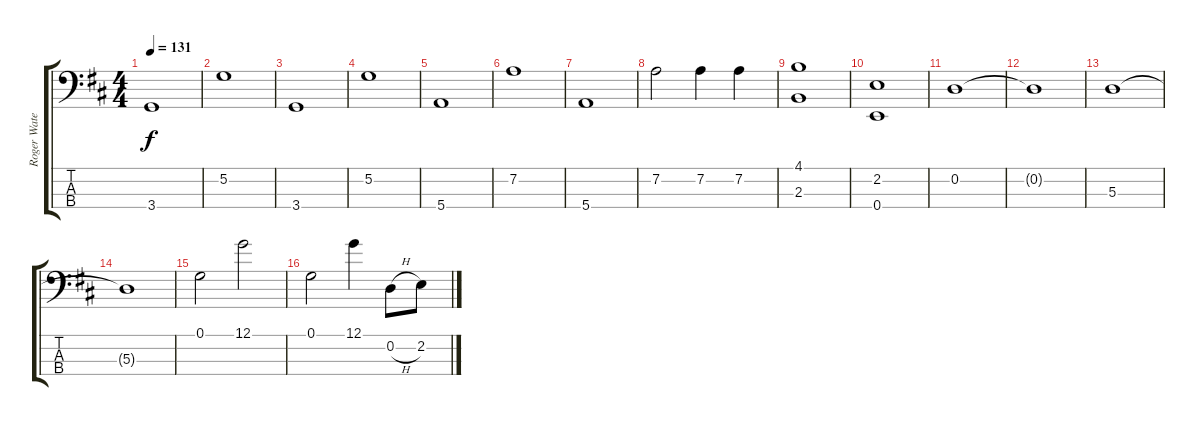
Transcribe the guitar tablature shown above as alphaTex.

\track ("Roger Waters" "Roger Wate") {instrument electricbasspick}
\staff {score tabs}
\tuning (G2 D2 A1 E1) {hide}
\ts (4 4)
\tempo 131
\clef f4
\ks d
3.4.1{dy f} |
5.2.1 |
3.4.1 |
5.2.1 |
5.4.1 |
7.2.1 |
5.4.1 |
7.2.2 7.2.4 7.2.4 |
(4.1 2.3).1 |
(2.2 0.4).1 |
0.2.1 |
0.2{t}.1 |
5.3.1 |
5.3{t}.1 |
0.1.2 12.1.2 |
0.1.2 12.1.4 0.2{h}.8 2.2.8
